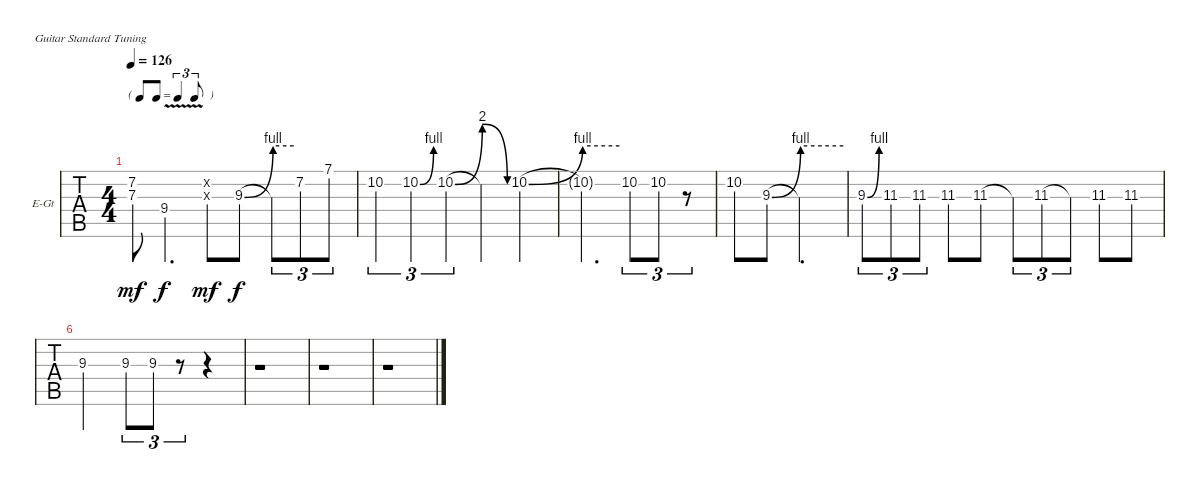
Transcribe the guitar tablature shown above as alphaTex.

\bracketExtendMode nobrackets
\firstSystemTrackNameOrientation horizontal
\otherSystemsTrackNameOrientation horizontal
\defaultBarNumberDisplay FirstOfSystem
\track ("Lead " "E-Gt") {instrument electricguitarclean}
\staff {tabs}
\tuning (E4 B3 G3 D3 A2 E2)
\ts (4 4)
\tf triplet8th
\tempo 126
\clef g2
\ks d
(7.2 7.3{ac}).8{dy mf} 9.4{v}.4{d dy f} (7.2{x} 7.3{ac x}).8{dy mf} 9.3{be (bend 0 0 60 4)}.8{dy f} 9.3{be (hold 0 4 60 4) t}.8{tu (3 2)} 7.2.8{tu (3 2)} 7.1.8{tu (3 2)} |
10.2.4{tu (3 2)} 10.2{be (bend 0 0 60 4)}.4{tu (3 2)} 10.2{be (bend 0 0 60 8)}.4{tu (3 2)} 10.2{be (release 0 8 60 0) t}.4 10.2{be (bend 0 0 60 4)}.4 |
10.2{be (hold 0 4 60 4) t}.2{d} 10.2.8{tu (3 2)} 10.2.8{tu (3 2)} r.8{tu (3 2)} |
10.2.8 9.3{be (bend 0 0 60 4)}.8 9.3{be (hold 0 4 60 4) t}.2{d} |
9.3{be (bend 0 0 60 4)}.8{tu (3 2)} 11.3{ac}.8{tu (3 2)} 11.3.8{tu (3 2)} 11.3.8 11.3.8 11.3{t}.8{tu (3 2)} 11.3.8{tu (3 2)} 11.3{t}.8{tu (3 2)} 11.3.8 11.3.8 |
9.3.2 9.3.8{tu (3 2)} 9.3.8{tu (3 2)} r.8{tu (3 2)} r.4 |
r.1 |
r.1 |
r.1
